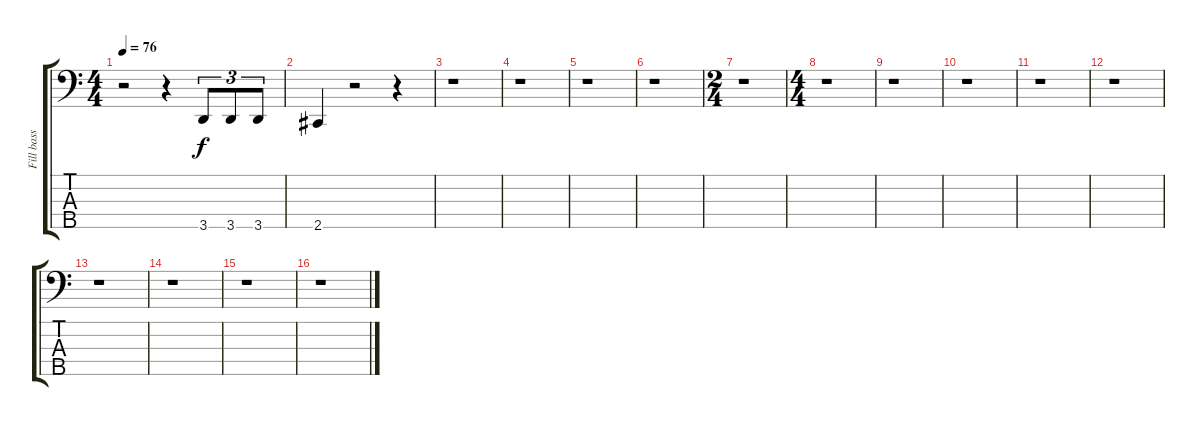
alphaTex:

\track ("Fill bass 5 strings" "Fill bass ") {instrument slapbass1}
\staff {score tabs}
\tuning (G2 D2 A1 E1 B0) {hide}
\ts (4 4)
\tempo 76
\clef f4
\ks c
r.2{dy f} r.4 3.5.8{tu (3 2)} 3.5.8{tu (3 2)} 3.5.8{tu (3 2)} |
2.5.4 r.2 r.4 |
r.1 |
r.1 |
r.1 |
r.1 |
\ts (2 4)
r.1 |
\ts (4 4)
r.1 |
r.1 |
r.1 |
r.1 |
r.1 |
r.1 |
r.1 |
r.1 |
r.1
